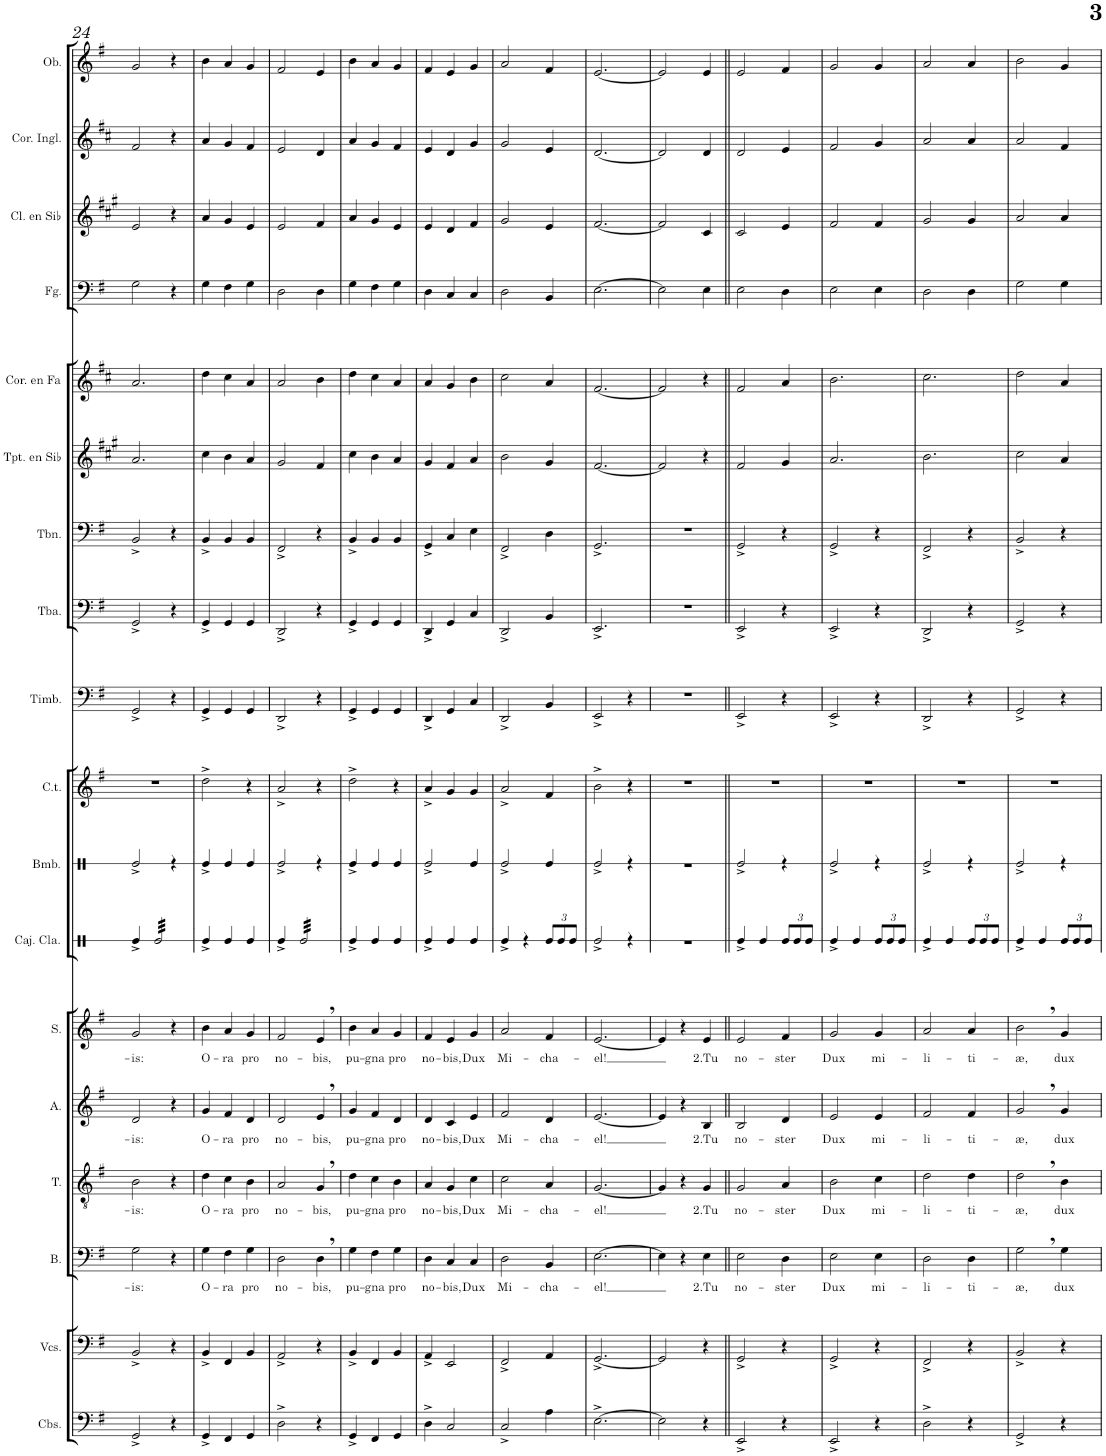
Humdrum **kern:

**kern	**kern	**kern	**text	**kern	**text	**kern	**text	**kern	**text	**kern	**kern	**kern	**kern	**kern	**kern	**kern	**kern	**kern	**kern	**kern	**kern
*part18	*part17	*part16	*part16	*part15	*part15	*part14	*part14	*part13	*part13	*part12	*part11	*part10	*part9	*part8	*part7	*part6	*part5	*part4	*part3	*part2	*part1
*staff18	*staff17	*staff16	*staff16	*staff15	*staff15	*staff14	*staff14	*staff13	*staff13	*staff12	*staff11	*staff10	*staff9	*staff8	*staff7	*staff6	*staff5	*staff4	*staff3	*staff2	*staff1
*I"Contrabajos	*I"Violonchelos	*I"Bajo	*	*I"Tenor	*	*I"Alto	*	*I"Soprano	*	*I"Caja clara	*I"Bombo	*I"Campanas tubulares	*I"Timbales	*I"Tuba	*I"Trombón	*I"Trompeta en Sib	*I"Corno en Fa	*I"Fagot	*I"Clarinete en Sib	*I"Corno inglés	*I"Oboe
*I'Cbs.	*I'Vcs.	*I'B.	*	*I'T.	*	*I'A.	*	*I'S.	*	*I'Caj. Cla.	*I'Bmb.	*I'C.t.	*I'Timb.	*I'Tba.	*I'Tbn.	*I'Tpt. en Sib	*I'Cor. en Fa	*I'Fg.	*I'Cl. en Sib	*I'Cor. Ingl.	*I'Ob.
!!LO:PB:g=z
*clefF4	*clefF4	*clefF4	*	*clefGv2	*	*clefG2	*	*clefG2	*	*clefX	*clefX	*clefG2	*clefF4	*clefF4	*clefF4	*clefG2	*clefG2	*clefF4	*clefG2	*clefG2	*clefG2
*Trd7c12	*	*	*	*	*	*	*	*	*	*	*	*	*	*	*	*Trd1c2	*Trd4c7	*	*Trd1c2	*Trd4c7	*
*k[f#]	*k[f#]	*k[f#]	*	*k[f#]	*	*k[f#]	*	*k[f#]	*	*k[]	*k[]	*k[f#]	*k[f#]	*k[f#]	*k[f#]	*k[f#c#g#]	*k[f#c#]	*k[f#]	*k[f#c#g#]	*k[f#c#]	*k[f#]
*M3/4	*M3/4	*M3/4	*	*M3/4	*	*M3/4	*	*M3/4	*	*M3/4	*M3/4	*M3/4	*M3/4	*M3/4	*M3/4	*M3/4	*M3/4	*M3/4	*M3/4	*M3/4	*M3/4
=24	=24	=24	=24	=24	=24	=24	=24	=24	=24	=24	=24	=24	=24	=24	=24	=24	=24	=24	=24	=24	=24
!	!	!	!LO:LY:b	!	!LO:LY:b	!	!LO:LY:b	!	!LO:LY:b	!	!	!	!	!	!	!	!	!	!	!	!
2GG^/	2BB^/	2G\	-is:	2B\	-is:	2d/	-is:	2g/	-is:	4Re^/	2Re^/	2.r	2GG^/	2GG^/	2BB^/	2.a/	2.a/	2G\	2e/	2f#/	2g/
*	*	*	*	*	*	*	*	*	*	*tremolo	*	*	*	*	*	*	*	*	*	*	*
.	.	.	.	.	.	.	.	.	.	32Re/LLL	.	.	.	.	.	.	.	.	.	.	.
.	.	.	.	.	.	.	.	.	.	32Re/	.	.	.	.	.	.	.	.	.	.	.
.	.	.	.	.	.	.	.	.	.	32Re/	.	.	.	.	.	.	.	.	.	.	.
.	.	.	.	.	.	.	.	.	.	32Re/	.	.	.	.	.	.	.	.	.	.	.
.	.	.	.	.	.	.	.	.	.	32Re/	.	.	.	.	.	.	.	.	.	.	.
.	.	.	.	.	.	.	.	.	.	32Re/	.	.	.	.	.	.	.	.	.	.	.
.	.	.	.	.	.	.	.	.	.	32Re/	.	.	.	.	.	.	.	.	.	.	.
.	.	.	.	.	.	.	.	.	.	32Re/	.	.	.	.	.	.	.	.	.	.	.
4r	4r	4r	.	4r	.	4r	.	4r	.	32Re/	4r	.	4r	4r	4r	.	.	4r	4r	4r	4r
.	.	.	.	.	.	.	.	.	.	32Re/	.	.	.	.	.	.	.	.	.	.	.
.	.	.	.	.	.	.	.	.	.	32Re/	.	.	.	.	.	.	.	.	.	.	.
.	.	.	.	.	.	.	.	.	.	32Re/	.	.	.	.	.	.	.	.	.	.	.
.	.	.	.	.	.	.	.	.	.	32Re/	.	.	.	.	.	.	.	.	.	.	.
.	.	.	.	.	.	.	.	.	.	32Re/	.	.	.	.	.	.	.	.	.	.	.
.	.	.	.	.	.	.	.	.	.	32Re/	.	.	.	.	.	.	.	.	.	.	.
.	.	.	.	.	.	.	.	.	.	32Re/JJJ	.	.	.	.	.	.	.	.	.	.	.
*	*	*	*	*	*	*	*	*	*	*Xtremolo	*	*	*	*	*	*	*	*	*	*	*
=25	=25	=25	=25	=25	=25	=25	=25	=25	=25	=25	=25	=25	=25	=25	=25	=25	=25	=25	=25	=25	=25
!	!	!	!LO:LY:b	!	!LO:LY:b	!	!LO:LY:b	!	!LO:LY:b	!	!	!	!	!	!	!	!	!	!	!	!
4GG^/	4BB^/	4G\	O-	4d\	O-	4g/	O-	4b\	O-	4Re^/	4Re^/	2dd^\	4GG^/	4GG^/	4BB^/	4cc#\	4dd\	4G\	4a/	4a/	4b\
!	!	!	!LO:LY:b	!	!LO:LY:b	!	!LO:LY:b	!	!LO:LY:b	!	!	!	!	!	!	!	!	!	!	!	!
4FF#/	4FF#/	4F#\	-ra	4c\	-ra	4f#/	-ra	4a/	-ra	4Re/	4Re/	.	4GG/	4GG/	4BB/	4b\	4cc#\	4F#\	4g#/	4g/	4a/
!	!	!	!LO:LY:b	!	!LO:LY:b	!	!LO:LY:b	!	!LO:LY:b	!	!	!	!	!	!	!	!	!	!	!	!
4GG/	4BB/	4G\	pro	4B\	pro	4d/	pro	4g/	pro	4Re/	4Re/	4r	4GG/	4GG/	4BB/	4a/	4a/	4G\	4e/	4f#/	4g/
=26	=26	=26	=26	=26	=26	=26	=26	=26	=26	=26	=26	=26	=26	=26	=26	=26	=26	=26	=26	=26	=26
!	!	!	!LO:LY:b	!	!LO:LY:b	!	!LO:LY:b	!	!LO:LY:b	!	!	!	!	!	!	!	!	!	!	!	!
2D^\	2AA^/	2D\	no-	2A/	no-	2d/	no-	2f#/	no-	4Re^/	2Re^/	2a^/	2DD^/	2DD^/	2FF#^/	2g#/	2a/	2D\	2e/	2e/	2f#/
*	*	*	*	*	*	*	*	*	*	*tremolo	*	*	*	*	*	*	*	*	*	*	*
.	.	.	.	.	.	.	.	.	.	32Re/LLL	.	.	.	.	.	.	.	.	.	.	.
.	.	.	.	.	.	.	.	.	.	32Re/	.	.	.	.	.	.	.	.	.	.	.
.	.	.	.	.	.	.	.	.	.	32Re/	.	.	.	.	.	.	.	.	.	.	.
.	.	.	.	.	.	.	.	.	.	32Re/	.	.	.	.	.	.	.	.	.	.	.
.	.	.	.	.	.	.	.	.	.	32Re/	.	.	.	.	.	.	.	.	.	.	.
.	.	.	.	.	.	.	.	.	.	32Re/	.	.	.	.	.	.	.	.	.	.	.
.	.	.	.	.	.	.	.	.	.	32Re/	.	.	.	.	.	.	.	.	.	.	.
.	.	.	.	.	.	.	.	.	.	32Re/	.	.	.	.	.	.	.	.	.	.	.
!	!	!	!LO:LY:b	!	!LO:LY:b	!	!LO:LY:b	!	!LO:LY:b	!	!	!	!	!	!	!	!	!	!	!	!
4r	4r	4D,\	-bis,	4G,/	-bis,	4e,/	-bis,	4e,/	-bis,	32Re/	4r	4r	4r	4r	4r	4f#/	4b\	4D\	4f#/	4d/	4e/
.	.	.	.	.	.	.	.	.	.	32Re/	.	.	.	.	.	.	.	.	.	.	.
.	.	.	.	.	.	.	.	.	.	32Re/	.	.	.	.	.	.	.	.	.	.	.
.	.	.	.	.	.	.	.	.	.	32Re/	.	.	.	.	.	.	.	.	.	.	.
.	.	.	.	.	.	.	.	.	.	32Re/	.	.	.	.	.	.	.	.	.	.	.
.	.	.	.	.	.	.	.	.	.	32Re/	.	.	.	.	.	.	.	.	.	.	.
.	.	.	.	.	.	.	.	.	.	32Re/	.	.	.	.	.	.	.	.	.	.	.
.	.	.	.	.	.	.	.	.	.	32Re/JJJ	.	.	.	.	.	.	.	.	.	.	.
*	*	*	*	*	*	*	*	*	*	*Xtremolo	*	*	*	*	*	*	*	*	*	*	*
=27	=27	=27	=27	=27	=27	=27	=27	=27	=27	=27	=27	=27	=27	=27	=27	=27	=27	=27	=27	=27	=27
!	!	!	!LO:LY:b	!	!LO:LY:b	!	!LO:LY:b	!	!LO:LY:b	!	!	!	!	!	!	!	!	!	!	!	!
4GG^/	4BB^/	4G\	pu-	4d\	pu-	4g/	pu-	4b\	pu-	4Re^/	4Re^/	2dd^\	4GG^/	4GG^/	4BB^/	4cc#\	4dd\	4G\	4a/	4a/	4b\
!	!	!	!LO:LY:b	!	!LO:LY:b	!	!LO:LY:b	!	!LO:LY:b	!	!	!	!	!	!	!	!	!	!	!	!
4FF#/	4FF#/	4F#\	-gna	4c\	-gna	4f#/	-gna	4a/	-gna	4Re/	4Re/	.	4GG/	4GG/	4BB/	4b\	4cc#\	4F#\	4g#/	4g/	4a/
!	!	!	!LO:LY:b	!	!LO:LY:b	!	!LO:LY:b	!	!LO:LY:b	!	!	!	!	!	!	!	!	!	!	!	!
4GG/	4BB/	4G\	pro	4B\	pro	4d/	pro	4g/	pro	4Re/	4Re/	4r	4GG/	4GG/	4BB/	4a/	4a/	4G\	4e/	4f#/	4g/
=28	=28	=28	=28	=28	=28	=28	=28	=28	=28	=28	=28	=28	=28	=28	=28	=28	=28	=28	=28	=28	=28
!	!	!	!LO:LY:b	!	!LO:LY:b	!	!LO:LY:b	!	!LO:LY:b	!	!	!	!	!	!	!	!	!	!	!	!
4D^\	4AA^/	4D\	no-	4A/	no-	4d/	no-	4f#/	no-	4Re^/	2Re^/	4a^/	4DD^/	4DD^/	4GG^/	4g#/	4a/	4D\	4e/	4e/	4f#/
!	!	!	!LO:LY:b	!	!LO:LY:b	!	!LO:LY:b	!	!LO:LY:b	!	!	!	!	!	!	!	!	!	!	!	!
2C/	2EE/	4C/	-bis,	4G/	-bis,	4c/	-bis,	4e/	-bis,	4Re/	.	4g/	4GG/	4GG/	4C/	4f#/	4g/	4C/	4d/	4d/	4e/
!	!	!	!LO:LY:b	!	!LO:LY:b	!	!LO:LY:b	!	!LO:LY:b	!	!	!	!	!	!	!	!	!	!	!	!
.	.	4C/	Dux	4c\	Dux	4e/	Dux	4g/	Dux	4Re/	4Re/	4g/	4C/	4C/	4E\	4a/	4b\	4C/	4f#/	4g/	4g/
=29	=29	=29	=29	=29	=29	=29	=29	=29	=29	=29	=29	=29	=29	=29	=29	=29	=29	=29	=29	=29	=29
!	!	!	!LO:LY:b	!	!LO:LY:b	!	!LO:LY:b	!	!LO:LY:b	!	!	!	!	!	!	!	!	!	!	!	!
2C^/	2FF#^/	2D\	Mi-	2c\	Mi-	2f#/	Mi-	2a/	Mi-	4Re^/	2Re^/	2a^/	2DD^/	2DD^/	2FF#^/	2b\	2cc#\	2D\	2g#/	2g/	2a/
.	.	.	.	.	.	.	.	.	.	4r	.	.	.	.	.	.	.	.	.	.	.
!	!	!	!LO:LY:b	!	!LO:LY:b	!	!LO:LY:b	!	!LO:LY:b	!	!	!	!	!	!	!	!	!	!	!	!
*	*	*	*	*	*	*	*	*	*	*Xbrackettup	*	*	*	*	*	*	*	*	*	*	*
4A\	4AA/	4BB/	-cha-	4A/	-cha-	4d/	-cha-	4f#/	-cha-	12Re/L	4Re/	4f#/	4BB/	4BB/	4D\	4g#/	4a/	4BB/	4e/	4e/	4f#/
.	.	.	.	.	.	.	.	.	.	12Re/	.	.	.	.	.	.	.	.	.	.	.
.	.	.	.	.	.	.	.	.	.	12Re/J	.	.	.	.	.	.	.	.	.	.	.
=30	=30	=30	=30	=30	=30	=30	=30	=30	=30	=30	=30	=30	=30	=30	=30	=30	=30	=30	=30	=30	=30
!	!	!	!LO:LY:b	!	!LO:LY:b	!	!LO:LY:b	!	!LO:LY:b	!	!	!	!	!	!	!	!	!	!	!	!
[2.E^\	[2.GG^/	[2.E\	-el!	[2.G/	-el!	[2.e/	-el!	[2.e/	-el!	2Re^/	2Re^/	2b^\	2EE^/	2.EE^/	2.GG^/	[2.f#/	[2.f#/	[2.E\	[2.f#/	[2.d/	[2.e/
.	.	.	.	.	.	.	.	.	.	4r	4r	4r	4r	.	.	.	.	.	.	.	.
=31	=31	=31	=31	=31	=31	=31	=31	=31	=31	=31	=31	=31	=31	=31	=31	=31	=31	=31	=31	=31	=31
2E\]	2GG/]	4E\]	.	4G/]	.	4e/]	.	4e/]	.	2.r	2.r	2.r	2.r	2.r	2.r	2f#/]	2f#/]	2E\]	2f#/]	2d/]	2e/]
.	.	4r	.	4r	.	4r	.	4r	.	.	.	.	.	.	.	.	.	.	.	.	.
!	!	!	!LO:LY:b	!	!LO:LY:b	!	!LO:LY:b	!	!LO:LY:b	!	!	!	!	!	!	!	!	!	!	!	!
4r	4r	4E\	2.Tu	4G/	2.Tu	4B/	2.Tu	4e/	2.Tu	.	.	.	.	.	.	4r	4r	4E\	4c#/	4d/	4e/
=32||	=32||	=32||	=32||	=32||	=32||	=32||	=32||	=32||	=32||	=32||	=32||	=32||	=32||	=32||	=32||	=32||	=32||	=32||	=32||	=32||	=32||
!	!	!	!LO:LY:b	!	!LO:LY:b	!	!LO:LY:b	!	!LO:LY:b	!	!	!	!	!	!	!	!	!	!	!	!
2EE^/	2GG^/	2E\	no-	2G/	no-	2B/	no-	2e/	no-	4Re^/	2Re^/	2.r	2EE^/	2EE^/	2GG^/	2f#/	2f#/	2E\	2c#/	2d/	2e/
.	.	.	.	.	.	.	.	.	.	4Re/	.	.	.	.	.	.	.	.	.	.	.
!	!	!	!LO:LY:b	!	!LO:LY:b	!	!LO:LY:b	!	!LO:LY:b	!	!	!	!	!	!	!	!	!	!	!	!
4r	4r	4D\	-ster	4A/	-ster	4d/	-ster	4f#/	-ster	12Re/L	4r	.	4r	4r	4r	4g#/	4a/	4D\	4e/	4e/	4f#/
.	.	.	.	.	.	.	.	.	.	12Re/	.	.	.	.	.	.	.	.	.	.	.
.	.	.	.	.	.	.	.	.	.	12Re/J	.	.	.	.	.	.	.	.	.	.	.
=33	=33	=33	=33	=33	=33	=33	=33	=33	=33	=33	=33	=33	=33	=33	=33	=33	=33	=33	=33	=33	=33
!	!	!	!LO:LY:b	!	!LO:LY:b	!	!LO:LY:b	!	!LO:LY:b	!	!	!	!	!	!	!	!	!	!	!	!
2EE^/	2GG^/	2E\	Dux	2B\	Dux	2e/	Dux	2g/	Dux	4Re^/	2Re^/	2.r	2EE^/	2EE^/	2GG^/	2.a/	2.b\	2E\	2f#/	2f#/	2g/
.	.	.	.	.	.	.	.	.	.	4Re/	.	.	.	.	.	.	.	.	.	.	.
!	!	!	!LO:LY:b	!	!LO:LY:b	!	!LO:LY:b	!	!LO:LY:b	!	!	!	!	!	!	!	!	!	!	!	!
4r	4r	4E\	mi-	4c\	mi-	4e/	mi-	4g/	mi-	12Re/L	4r	.	4r	4r	4r	.	.	4E\	4f#/	4g/	4g/
.	.	.	.	.	.	.	.	.	.	12Re/	.	.	.	.	.	.	.	.	.	.	.
.	.	.	.	.	.	.	.	.	.	12Re/J	.	.	.	.	.	.	.	.	.	.	.
=34	=34	=34	=34	=34	=34	=34	=34	=34	=34	=34	=34	=34	=34	=34	=34	=34	=34	=34	=34	=34	=34
!	!	!	!LO:LY:b	!	!LO:LY:b	!	!LO:LY:b	!	!LO:LY:b	!	!	!	!	!	!	!	!	!	!	!	!
2D^\	2FF#^/	2D\	-li-	2d\	-li-	2f#/	-li-	2a/	-li-	4Re^/	2Re^/	2.r	2DD^/	2DD^/	2FF#^/	2.b\	2.cc#\	2D\	2g#/	2a/	2a/
.	.	.	.	.	.	.	.	.	.	4Re/	.	.	.	.	.	.	.	.	.	.	.
!	!	!	!LO:LY:b	!	!LO:LY:b	!	!LO:LY:b	!	!LO:LY:b	!	!	!	!	!	!	!	!	!	!	!	!
4r	4r	4D\	-ti-	4d\	-ti-	4f#/	-ti-	4a/	-ti-	12Re/L	4r	.	4r	4r	4r	.	.	4D\	4g#/	4a/	4a/
.	.	.	.	.	.	.	.	.	.	12Re/	.	.	.	.	.	.	.	.	.	.	.
.	.	.	.	.	.	.	.	.	.	12Re/J	.	.	.	.	.	.	.	.	.	.	.
=35	=35	=35	=35	=35	=35	=35	=35	=35	=35	=35	=35	=35	=35	=35	=35	=35	=35	=35	=35	=35	=35
!	!	!	!LO:LY:b	!	!LO:LY:b	!	!LO:LY:b	!	!LO:LY:b	!	!	!	!	!	!	!	!	!	!	!	!
2GG^/	2BB^/	2G,\	-æ,	2d,\	-æ,	2g,/	-æ,	2b,\	-æ,	4Re^/	2Re^/	2.r	2GG^/	2GG^/	2BB^/	2cc#\	2dd\	2G\	2a/	2a/	2b\
.	.	.	.	.	.	.	.	.	.	4Re/	.	.	.	.	.	.	.	.	.	.	.
!	!	!	!LO:LY:b	!	!LO:LY:b	!	!LO:LY:b	!	!LO:LY:b	!	!	!	!	!	!	!	!	!	!	!	!
4r	4r	4G\	dux	4B\	dux	4g/	dux	4g/	dux	12Re/L	4r	.	4r	4r	4r	4a/	4a/	4G\	4a/	4f#/	4g/
.	.	.	.	.	.	.	.	.	.	12Re/	.	.	.	.	.	.	.	.	.	.	.
.	.	.	.	.	.	.	.	.	.	12Re/J	.	.	.	.	.	.	.	.	.	.	.
=	=	=	=	=	=	=	=	=	=	=	=	=	=	=	=	=	=	=	=	=	=
*-	*-	*-	*-	*-	*-	*-	*-	*-	*-	*-	*-	*-	*-	*-	*-	*-	*-	*-	*-	*-	*-
